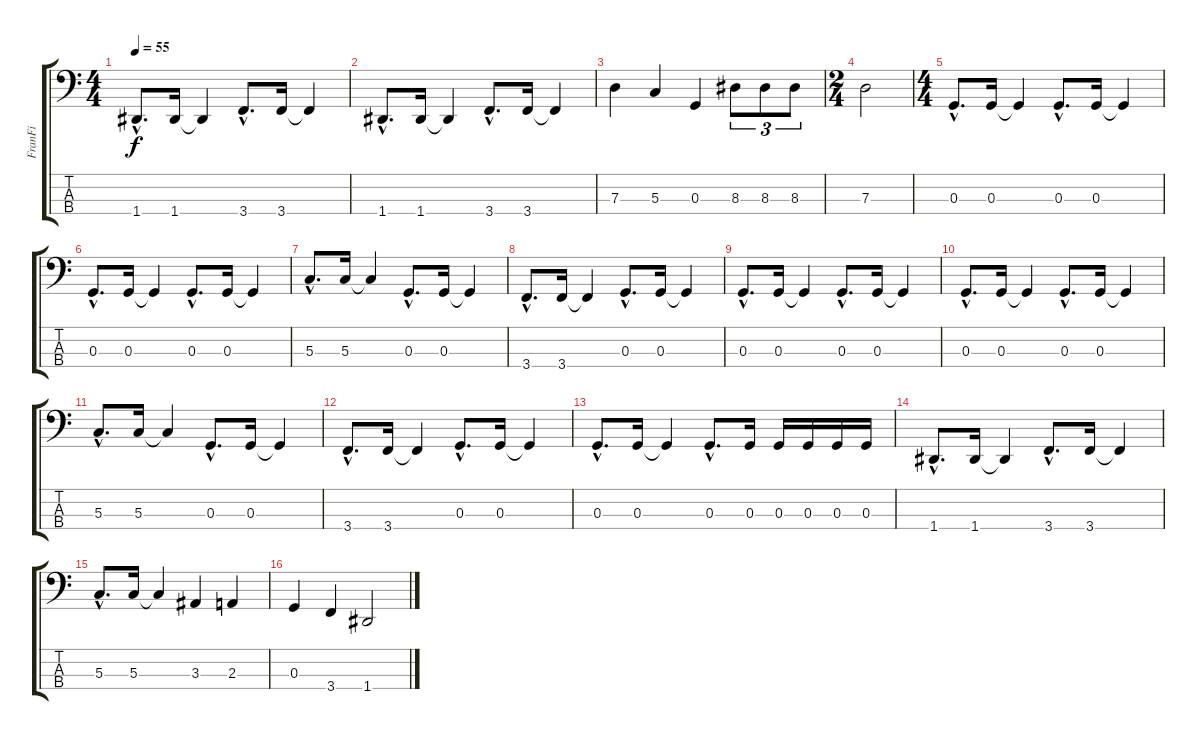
\track ("FranFi" "FranFi") {instrument fretlessbass}
\staff {score tabs}
\tuning (F2 C2 G1 D1) {hide}
\ts (4 4)
\tempo 55
\clef f4
\ks c
1.4{hac}.8{d dy f} 1.4.16 1.4{t}.4 3.4{hac}.8{d} 3.4.16 3.4{t}.4 |
1.4{hac}.8{d} 1.4.16 1.4{t}.4 3.4{hac}.8{d} 3.4.16 3.4{t}.4 |
7.3.4 5.3.4 0.3.4 8.3.8{tu (3 2)} 8.3.8{tu (3 2)} 8.3.8{tu (3 2)} |
\ts (2 4)
7.3.2 |
\ts (4 4)
0.3{hac}.8{d} 0.3.16 0.3{t}.4 0.3{hac}.8{d} 0.3.16 0.3{t}.4 |
0.3{hac}.8{d} 0.3.16 0.3{t}.4 0.3{hac}.8{d} 0.3.16 0.3{t}.4 |
5.3{hac}.8{d} 5.3.16 5.3{t}.4 0.3{hac}.8{d} 0.3.16 0.3{t}.4 |
3.4{hac}.8{d} 3.4.16 3.4{t}.4 0.3{hac}.8{d} 0.3.16 0.3{t}.4 |
0.3{hac}.8{d} 0.3.16 0.3{t}.4 0.3{hac}.8{d} 0.3.16 0.3{t}.4 |
0.3{hac}.8{d} 0.3.16 0.3{t}.4 0.3{hac}.8{d} 0.3.16 0.3{t}.4 |
5.3{hac}.8{d} 5.3.16 5.3{t}.4 0.3{hac}.8{d} 0.3.16 0.3{t}.4 |
3.4{hac}.8{d} 3.4.16 3.4{t}.4 0.3{hac}.8{d} 0.3.16 0.3{t}.4 |
0.3{hac}.8{d} 0.3.16 0.3{t}.4 0.3{hac}.8{d} 0.3.16 0.3.16 0.3.16 0.3.16 0.3.16 |
1.4{hac}.8{d} 1.4.16 1.4{t}.4 3.4{hac}.8{d} 3.4.16 3.4{t}.4 |
5.3{hac}.8{d} 5.3.16 5.3{t}.4 3.3.4 2.3.4 |
0.3.4 3.4.4 1.4.2
